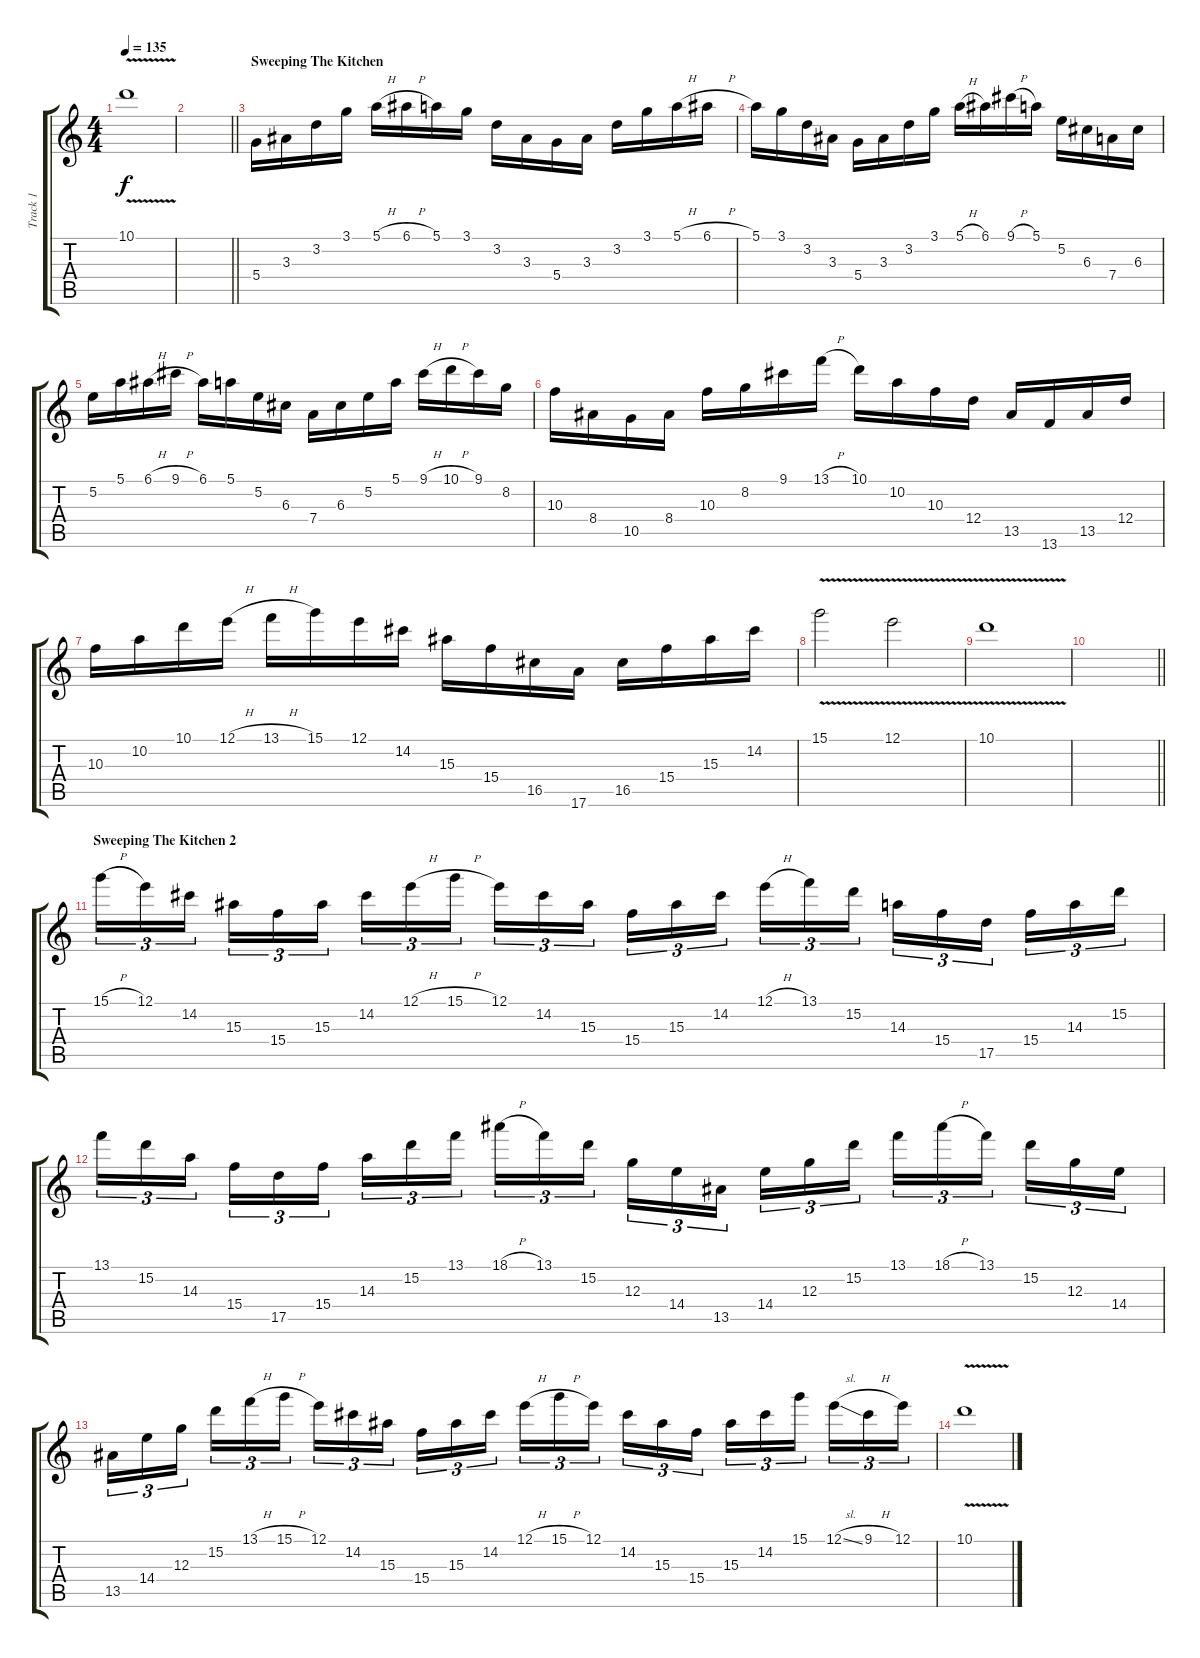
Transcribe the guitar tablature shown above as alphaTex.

\track ("Track 1" "Track 1") {instrument distortionguitar}
\staff {score tabs}
\tuning (E4 B3 G3 D3 A2 E2) {hide}
\ts (4 4)
\tempo 135
\clef g2
\ks c
10.1{v}.1{dy f} |
\barLineRight lightlight
|
\section ("" "Sweeping The Kitchen")
5.4.16 3.3.16 3.2.16 3.1.16 5.1{h}.16 6.1{h}.16 5.1.16 3.1.16 3.2.16 3.3.16 5.4.16 3.3.16 3.2.16 3.1.16 5.1{h}.16 6.1{h}.16 |
5.1.16 3.1.16 3.2.16 3.3.16 5.4.16 3.3.16 3.2.16 3.1.16 5.1{h}.16 6.1.16 9.1{h}.16 5.1.16 5.2.16 6.3.16 7.4.16 6.3.16 |
5.2.16 5.1.16 6.1{h}.16 9.1{h}.16 6.1.16 5.1.16 5.2.16 6.3.16 7.4.16 6.3.16 5.2.16 5.1.16 9.1{h}.16 10.1{h}.16 9.1.16 8.2.16 |
10.3.16 8.4.16 10.5.16 8.4.16 10.3.16 8.2.16 9.1.16 13.1{h}.16 10.1.16 10.2.16 10.3.16 12.4.16 13.5.16 13.6.16 13.5.16 12.4.16 |
10.3.16 10.2.16 10.1.16 12.1{h}.16 13.1{h}.16 15.1.16 12.1.16 14.2.16 15.3.16 15.4.16 16.5.16 17.6.16 16.5.16 15.4.16 15.3.16 14.2.16 |
15.1{v}.2 12.1{v}.2 |
10.1{v}.1 |
\barLineRight lightlight
|
\section ("" "Sweeping The Kitchen 2")
15.1{h}.16{tu (3 2)} 12.1.16{tu (3 2)} 14.2.16{tu (3 2) beam splitsecondary} 15.3.16{tu (3 2)} 15.4.16{tu (3 2)} 15.3.16{tu (3 2)} 14.2.16{tu (3 2)} 12.1{h}.16{tu (3 2)} 15.1{h}.16{tu (3 2) beam splitsecondary} 12.1.16{tu (3 2)} 14.2.16{tu (3 2)} 15.3.16{tu (3 2)} 15.4.16{tu (3 2)} 15.3.16{tu (3 2)} 14.2.16{tu (3 2) beam splitsecondary} 12.1{h}.16{tu (3 2)} 13.1.16{tu (3 2)} 15.2.16{tu (3 2)} 14.3.16{tu (3 2)} 15.4.16{tu (3 2)} 17.5.16{tu (3 2) beam splitsecondary} 15.4.16{tu (3 2)} 14.3.16{tu (3 2)} 15.2.16{tu (3 2)} |
13.1.16{tu (3 2)} 15.2.16{tu (3 2)} 14.3.16{tu (3 2) beam splitsecondary} 15.4.16{tu (3 2)} 17.5.16{tu (3 2)} 15.4.16{tu (3 2)} 14.3.16{tu (3 2)} 15.2.16{tu (3 2)} 13.1.16{tu (3 2) beam splitsecondary} 18.1{h}.16{tu (3 2)} 13.1.16{tu (3 2)} 15.2.16{tu (3 2)} 12.3.16{tu (3 2)} 14.4.16{tu (3 2)} 13.5.16{tu (3 2) beam splitsecondary} 14.4.16{tu (3 2)} 12.3.16{tu (3 2)} 15.2.16{tu (3 2)} 13.1.16{tu (3 2)} 18.1{h}.16{tu (3 2)} 13.1.16{tu (3 2) beam splitsecondary} 15.2.16{tu (3 2)} 12.3.16{tu (3 2)} 14.4.16{tu (3 2)} |
13.5.16{tu (3 2)} 14.4.16{tu (3 2)} 12.3.16{tu (3 2) beam splitsecondary} 15.2.16{tu (3 2)} 13.1{h}.16{tu (3 2)} 15.1{h}.16{tu (3 2)} 12.1.16{tu (3 2)} 14.2.16{tu (3 2)} 15.3.16{tu (3 2) beam splitsecondary} 15.4.16{tu (3 2)} 15.3.16{tu (3 2)} 14.2.16{tu (3 2)} 12.1{h}.16{tu (3 2)} 15.1{h}.16{tu (3 2)} 12.1.16{tu (3 2) beam splitsecondary} 14.2.16{tu (3 2)} 15.3.16{tu (3 2)} 15.4.16{tu (3 2)} 15.3.16{tu (3 2)} 14.2.16{tu (3 2)} 15.1.16{tu (3 2) beam splitsecondary} 12.1{sl}.16{tu (3 2)} 9.1{h}.16{tu (3 2)} 12.1.16{tu (3 2)} |
10.1{v}.1
